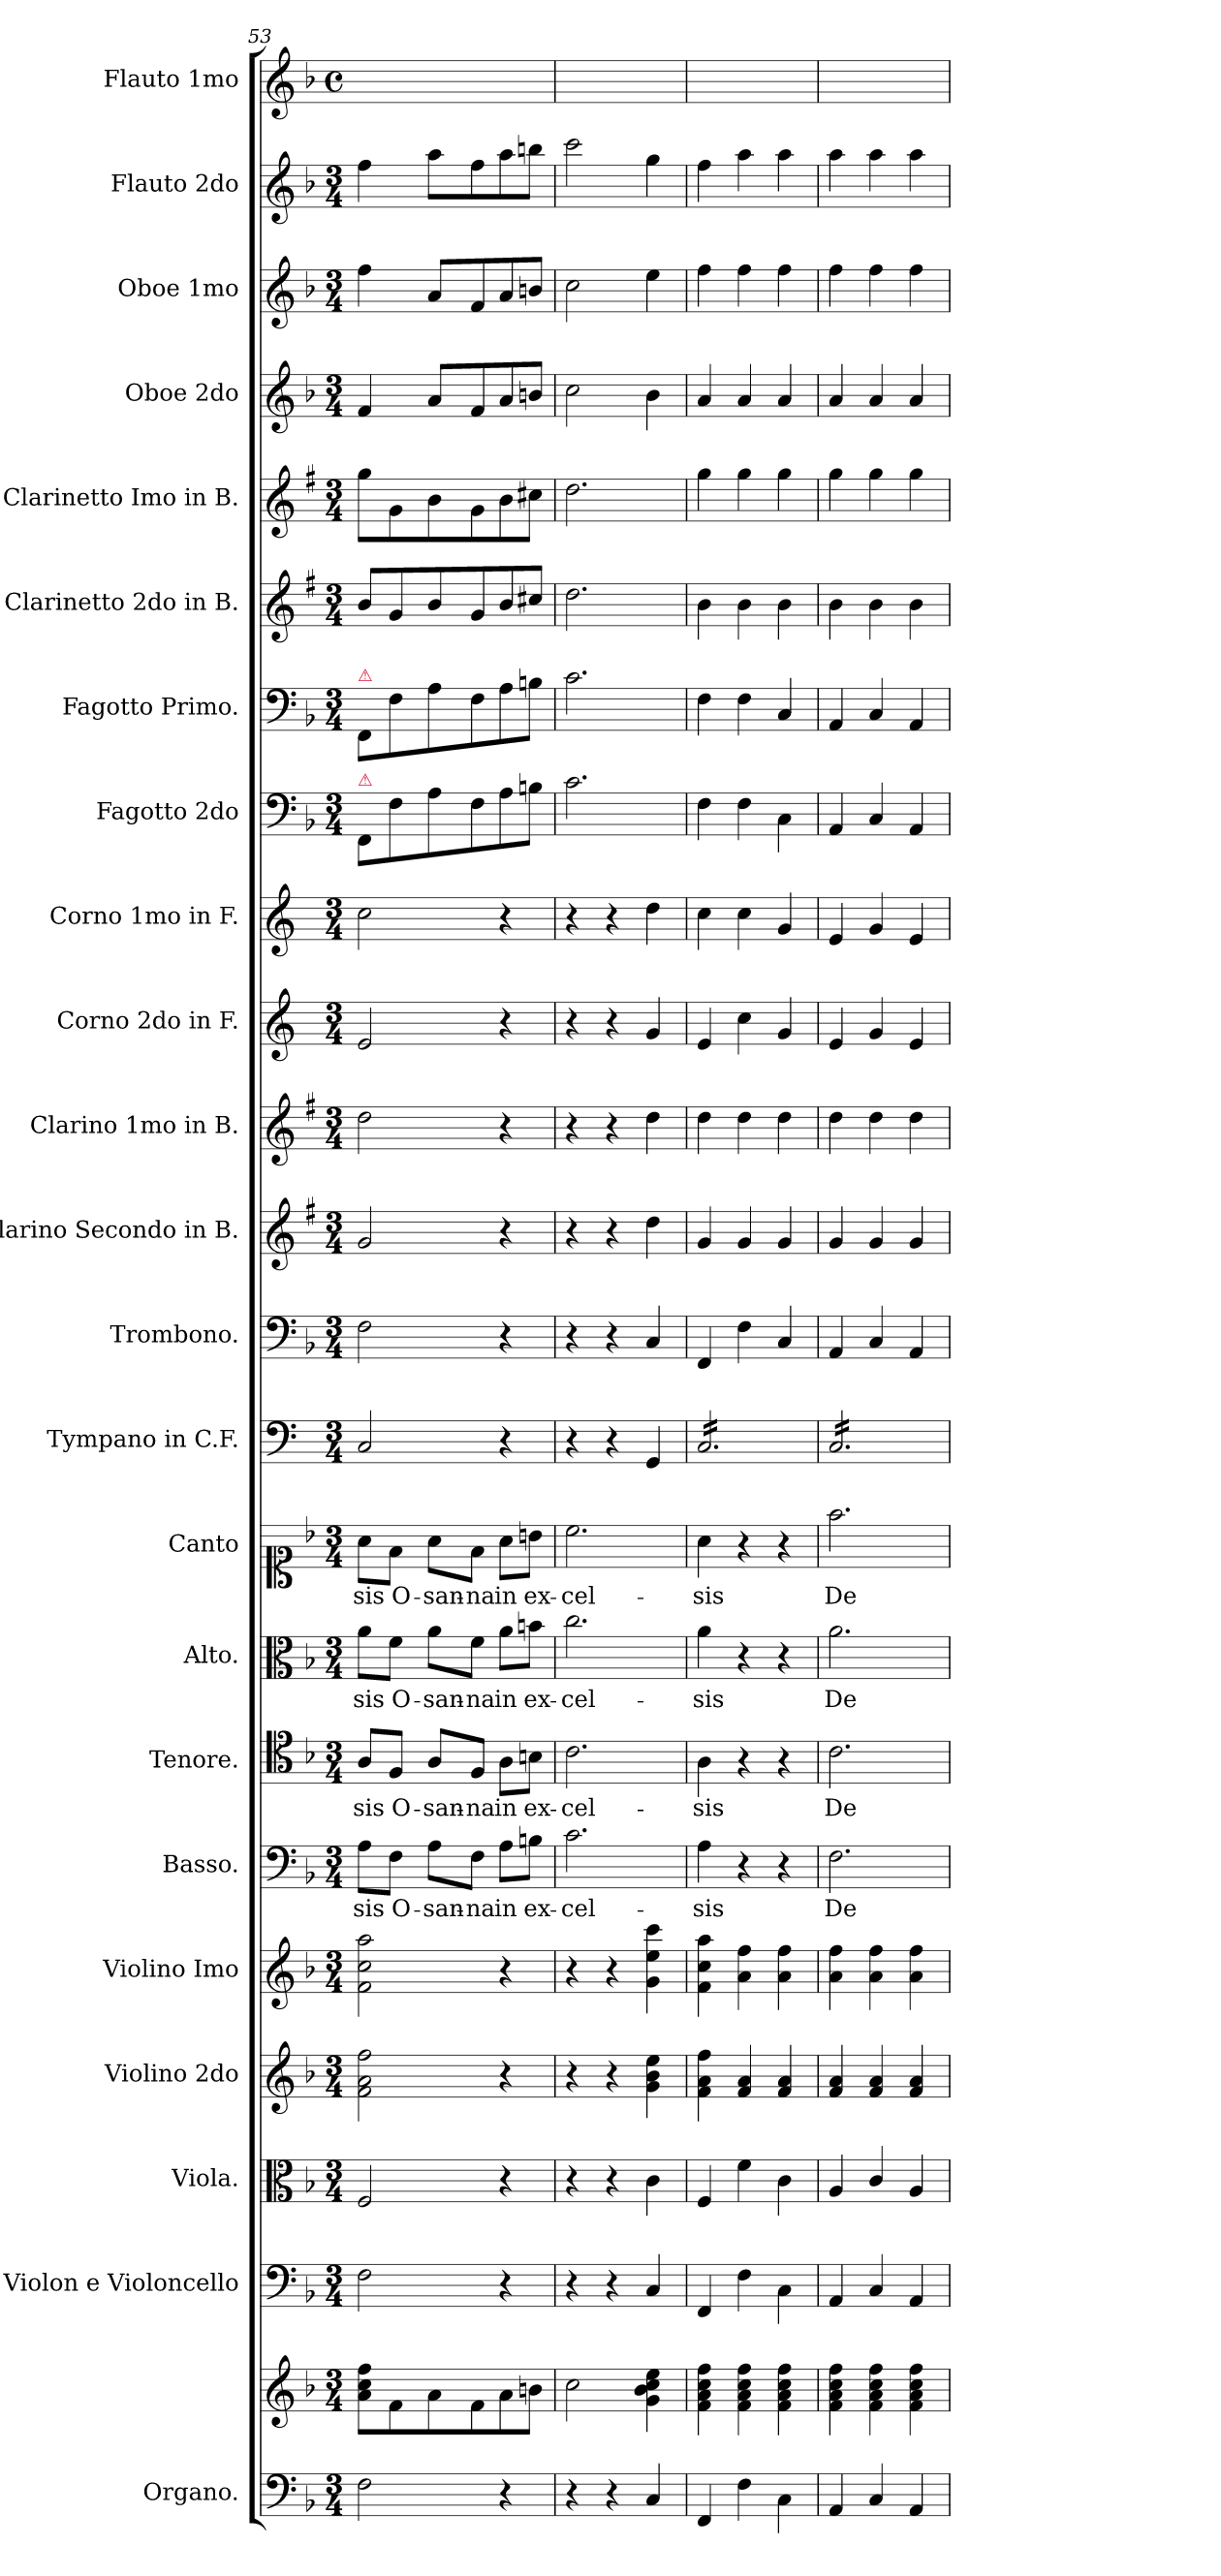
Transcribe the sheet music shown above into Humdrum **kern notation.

**kern	**kern	**kern	**kern	**kern	**kern	**kern	**text	**kern	**text	**kern	**text	**kern	**text	**kern	**kern	**kern	**kern	**kern	**kern	**kern	**kern	**kern	**kern	**kern	**kern	**kern	**kern
*part23	*part23	*part22	*part21	*part20	*part19	*part18	*part18	*part17	*part17	*part16	*part16	*part15	*part15	*part14	*part13	*part12	*part11	*part10	*part9	*part8	*part7	*part6	*part5	*part4	*part3	*part2	*part1
*staff24	*staff23	*staff22	*staff21	*staff20	*staff19	*staff18	*staff18	*staff17	*staff17	*staff16	*staff16	*staff15	*staff15	*staff14	*staff13	*staff12	*staff11	*staff10	*staff9	*staff8	*staff7	*staff6	*staff5	*staff4	*staff3	*staff2	*staff1
*I"Organo.	*	*I"Violon e Violoncello	*I"Viola.	*I"Violino 2do	*I"Violino Imo	*I"Basso.	*	*I"Tenore.	*	*I"Alto.	*	*I"Canto	*	*I"Tympano in C.F.	*I"Trombono.	*I"Clarino Secondo in B.	*I"Clarino 1mo in B.	*I"Corno 2do in F.	*I"Corno 1mo in F.	*I"Fagotto 2do	*I"Fagotto Primo.	*I"Clarinetto 2do in B.	*I"Clarinetto Imo in B.	*I"Oboe 2do	*I"Oboe 1mo	*I"Flauto 2do	*I"Flauto 1mo
*I'org	*	*	*I'vla	*I'vl 2	*I'vl 1	*I'B	*	*I'T	*	*I'A	*	*	*	*	*I'trb	*I'clno 2 in B	*I'clno 1 in B	*I'cor 2 in F	*I'cor 1 in F	*I'fag 2	*I'fag 1	*I'cl 2 in B	*I'cl 1 in B	*I'ob 2	*I'ob 1	*I'fl 2	*I'fl 1
*clefF4	*clefG2	*clefF4	*clefC3	*clefG2	*clefG2	*clefF4	*	*clefC4	*	*clefC3	*	*clefC1	*	*clefF4	*clefF4	*clefG2	*clefG2	*clefG2	*clefG2	*clefF4	*clefF4	*clefG2	*clefG2	*clefG2	*clefG2	*clefG2	*clefG2
*	*	*	*	*	*	*	*	*	*	*	*	*	*	*ITrd-3c-5	*	*ITrd1c2	*ITrd1c2	*ITrd4c7	*ITrd4c7	*	*	*ITrd1c2	*ITrd1c2	*	*	*	*
*k[b-]	*k[b-]	*k[b-]	*k[b-]	*k[b-]	*k[b-]	*k[b-]	*	*k[b-]	*	*k[b-]	*	*k[b-]	*	*k[b-]	*k[b-]	*k[b-]	*k[b-]	*k[b-]	*k[b-]	*k[b-]	*k[b-]	*k[b-]	*k[b-]	*k[b-]	*k[b-]	*k[b-]	*k[b-]
*	*	*	*	*	*	*	*	*	*	*	*	*	*	*	*	*	*	*	*	*	*	*	*	*	*	*	*F:
*M3/4	*M3/4	*M3/4	*M3/4	*M3/4	*M3/4	*M3/4	*	*M3/4	*	*M3/4	*	*M3/4	*	*M3/4	*M3/4	*M3/4	*M3/4	*M3/4	*M3/4	*M3/4	*M3/4	*M3/4	*M3/4	*M3/4	*M3/4	*M3/4	*M4/4
*	*	*	*	*	*	*	*	*	*	*	*	*	*	*	*	*	*	*	*	*	*	*	*	*	*	*	*met(c)
=53	=53	=53	=53	=53	=53	=53	=53	=53	=53	=53	=53	=53	=53	=53	=53	=53	=53	=53	=53	=53	=53	=53	=53	=53	=53	=53	=53
!	!	!	!	!	!	!	!	!	!	!	!	!	!	!	!	!	!	!	!	!	!LO:TX:a:i:color=crimson:t=⚠	!	!	!	!	!	!
!	!	!	!	!	!	!	!	!	!	!	!	!	!	!	!	!	!	!	!	!LO:TX:a:i:color=crimson:t=⚠	!	!	!	!	!	!	!
2F\	8a\ 8cc\ 8ff\L	2F\	2F/	2f\ 2a\ 2ff\	2f\ 2cc\ 2aa\	8A\L	-sis	8A/L	-sis	8a\L	-sis	8a\L	-sis	2F/	2F\	2f/	2cc\	2A/	2f\	8FF/L	8FF/L	8a/L	8ff\L	4f/	4ff\	4ff\	2.ryy
.	8f\	.	.	.	.	8F\J	O-	8F/J	O-	8f\J	O-	8f\J	O-	.	.	.	.	.	.	8F\	8F\	8f/	8f\	.	.	.	.
.	8a\	.	.	.	.	8A\L	-san-	8A/L	-san-	8a\L	-san-	8a\L	-san-	.	.	.	.	.	.	8A\	8A\	8a/	8a\	8a/L	8a/L	8aa\L	.
.	8f\	.	.	.	.	8F\J	-na	8F/J	-na	8f\J	-na	8f\J	-na	.	.	.	.	.	.	8F\	8F\	8f/	8f\	8f/	8f/	8ff\	.
4r	8a\	4r	4r	4r	4r	8A\L	in	8A\L	in	8a\L	in	8a\L	in	4r	4r	4r	4r	4r	4r	8A\	8A\	8a/	8a\	8a/	8a/	8aa\	.
.	8bn\J	.	.	.	.	8Bn\J	ex-	8Bn\J	ex-	8bn\J	ex-	8bn\J	ex-	.	.	.	.	.	.	8Bn\J	8Bn\J	8bn/J	8bn\J	8bn/J	8bn/J	8bbn\J	.
=54	=54	=54	=54	=54	=54	=54	=54	=54	=54	=54	=54	=54	=54	=54	=54	=54	=54	=54	=54	=54	=54	=54	=54	=54	=54	=54	=54
4r	2cc\	4r	4r	4r	4r	2.c\	-cel-	2.c\	-cel-	2.cc\	-cel-	2.cc\	-cel-	4r	4r	4r	4r	4r	4r	2.c\	2.c\	2.cc\	2.cc\	2cc\	2cc\	2ccc\	2.ryy
4r	.	4r	4r	4r	4r	.	.	.	.	.	.	.	.	4r	4r	4r	4r	4r	4r	.	.	.	.	.	.	.	.
4C/	4g\ 4b-\ 4cc\ 4ee\	4C/	4c\	4g\ 4b-\ 4ee\	4g\ 4ee\ 4ccc\	.	.	.	.	.	.	.	.	4C/	4C/	4cc\	4cc\	4c/	4g\	.	.	.	.	4b-\	4ee\	4gg\	.
=55	=55	=55	=55	=55	=55	=55	=55	=55	=55	=55	=55	=55	=55	=55	=55	=55	=55	=55	=55	=55	=55	=55	=55	=55	=55	=55	=55
*	*	*	*	*	*	*	*	*	*	*	*	*	*	*tremolo	*	*	*	*	*	*	*	*	*	*	*	*	*
4FF/	4f\ 4a\ 4cc\ 4ff\	4FF/	4F/	4f\ 4a\ 4ff\	4f\ 4cc\ 4aa\	4A\	-sis	4A\	-sis	4a\	-sis	4a\	-sis	16F/LL	4FF/	4f/	4cc\	4A/	4f\	4F\	4F\	4a\	4ff\	4a/	4ff\	4ff\	2.ryy
.	.	.	.	.	.	.	.	.	.	.	.	.	.	16F/	.	.	.	.	.	.	.	.	.	.	.	.	.
.	.	.	.	.	.	.	.	.	.	.	.	.	.	16F/	.	.	.	.	.	.	.	.	.	.	.	.	.
.	.	.	.	.	.	.	.	.	.	.	.	.	.	16F/	.	.	.	.	.	.	.	.	.	.	.	.	.
4F\	4f\ 4a\ 4cc\ 4ff\	4F\	4f\	4f/ 4a/	4a\ 4ff\	4r	.	4r	.	4r	.	4r	.	16F/	4F\	4f/	4cc\	4f\	4f\	4F\	4F\	4a\	4ff\	4a/	4ff\	4aa\	.
.	.	.	.	.	.	.	.	.	.	.	.	.	.	16F/	.	.	.	.	.	.	.	.	.	.	.	.	.
.	.	.	.	.	.	.	.	.	.	.	.	.	.	16F/	.	.	.	.	.	.	.	.	.	.	.	.	.
.	.	.	.	.	.	.	.	.	.	.	.	.	.	16F/	.	.	.	.	.	.	.	.	.	.	.	.	.
4C\	4f\ 4a\ 4cc\ 4ff\	4C\	4c\	4f/ 4a/	4a\ 4ff\	4r	.	4r	.	4r	.	4r	.	16F/	4C/	4f/	4cc\	4c/	4c/	4C\	4C/	4a\	4ff\	4a/	4ff\	4aa\	.
.	.	.	.	.	.	.	.	.	.	.	.	.	.	16F/	.	.	.	.	.	.	.	.	.	.	.	.	.
.	.	.	.	.	.	.	.	.	.	.	.	.	.	16F/	.	.	.	.	.	.	.	.	.	.	.	.	.
.	.	.	.	.	.	.	.	.	.	.	.	.	.	16F/JJ	.	.	.	.	.	.	.	.	.	.	.	.	.
=56	=56	=56	=56	=56	=56	=56	=56	=56	=56	=56	=56	=56	=56	=56	=56	=56	=56	=56	=56	=56	=56	=56	=56	=56	=56	=56	=56
4AA/	4f\ 4a\ 4cc\ 4ff\	4AA/	4A/	4f/ 4a/	4a\ 4ff\	2.F\	De-	2.c\	De-	2.a\	De-	2.ff\	De-	16F/LL	4AA/	4f/	4cc\	4A/	4A/	4AA/	4AA/	4a\	4ff\	4a/	4ff\	4aa\	2.ryy
.	.	.	.	.	.	.	.	.	.	.	.	.	.	16F/	.	.	.	.	.	.	.	.	.	.	.	.	.
.	.	.	.	.	.	.	.	.	.	.	.	.	.	16F/	.	.	.	.	.	.	.	.	.	.	.	.	.
.	.	.	.	.	.	.	.	.	.	.	.	.	.	16F/	.	.	.	.	.	.	.	.	.	.	.	.	.
4C/	4f\ 4a\ 4cc\ 4ff\	4C/	4c/	4f/ 4a/	4a\ 4ff\	.	.	.	.	.	.	.	.	16F/	4C/	4f/	4cc\	4c/	4c/	4C/	4C/	4a\	4ff\	4a/	4ff\	4aa\	.
.	.	.	.	.	.	.	.	.	.	.	.	.	.	16F/	.	.	.	.	.	.	.	.	.	.	.	.	.
.	.	.	.	.	.	.	.	.	.	.	.	.	.	16F/	.	.	.	.	.	.	.	.	.	.	.	.	.
.	.	.	.	.	.	.	.	.	.	.	.	.	.	16F/	.	.	.	.	.	.	.	.	.	.	.	.	.
4AA/	4f\ 4a\ 4cc\ 4ff\	4AA/	4A/	4f/ 4a/	4a\ 4ff\	.	.	.	.	.	.	.	.	16F/	4AA/	4f/	4cc\	4A/	4A/	4AA/	4AA/	4a\	4ff\	4a/	4ff\	4aa\	.
.	.	.	.	.	.	.	.	.	.	.	.	.	.	16F/	.	.	.	.	.	.	.	.	.	.	.	.	.
.	.	.	.	.	.	.	.	.	.	.	.	.	.	16F/	.	.	.	.	.	.	.	.	.	.	.	.	.
.	.	.	.	.	.	.	.	.	.	.	.	.	.	16F/JJ	.	.	.	.	.	.	.	.	.	.	.	.	.
*	*	*	*	*	*	*	*	*	*	*	*	*	*	*Xtremolo	*	*	*	*	*	*	*	*	*	*	*	*	*
=	=	=	=	=	=	=	=	=	=	=	=	=	=	=	=	=	=	=	=	=	=	=	=	=	=	=	=
*-	*-	*-	*-	*-	*-	*-	*-	*-	*-	*-	*-	*-	*-	*-	*-	*-	*-	*-	*-	*-	*-	*-	*-	*-	*-	*-	*-
